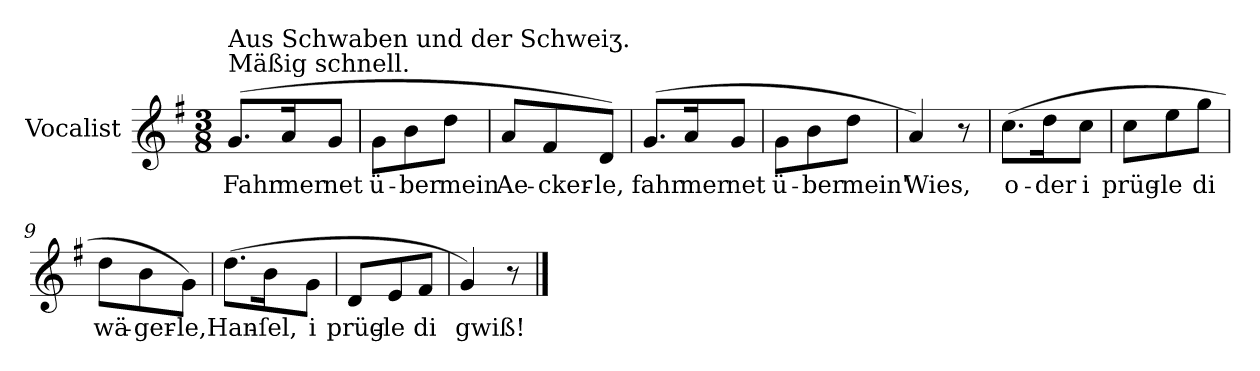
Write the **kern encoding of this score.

**kern	**text
*part1	*part1
*staff1	*staff1
*I"Vocalist	*
*k[f#]	*
*G:	*
*M3/8	*
=1	=1
!LO:TX:a:t=Mäßig schnell.	!
!LO:TX:a:t=Aus Schwaben und der Schweiʒ.	!
(8.gL	Fahr
16aK	mer
8gJ	net
=2	=2
8gL	ü-
8b	-ber
8ddJ	mein
=3	=3
8aL	Ae-
8f#	-cker-
8dJ)	-le,
=4	=4
(8.gL	fahr
16aK	mer
8gJ	net
=5	=5
8gL	ü-
8b	-ber
8ddJ	mein'
=6	=6
4a)	Wies,
8r	.
=7	=7
(8.ccL	o-
16ddK	-der
8ccJ	i
=8	=8
8ccL	prüg-
8ee	-le
8ggJ	di
=9	=9
8ddL	wä-
8b	-ger-
8gJ)	-le,
=10	=10
(8.ddL	Han-
16bK	-ſel,
8gJ	i
=11	=11
8dL	prüg-
8e	-le
8f#J	di
=12	=12
4g)	gwiß!
8r	.
==	==
*-	*-
